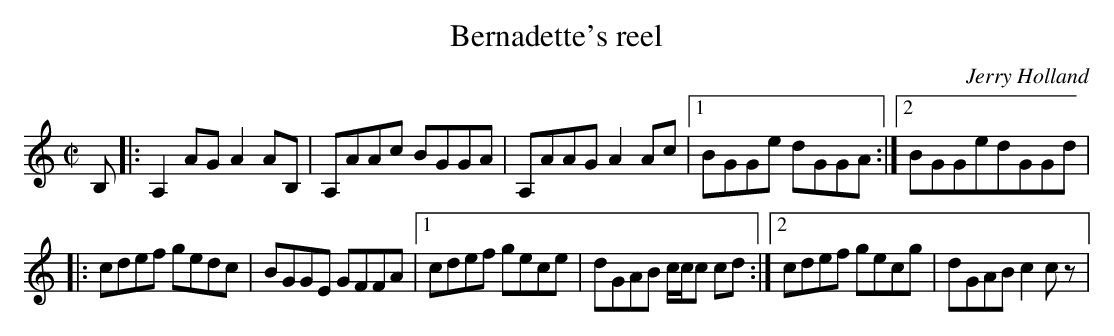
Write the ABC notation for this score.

X:1
T:Bernadette's reel
C:Jerry Holland
M:C|
L:1/8
K:C
B,|:A,2AGA2AB,|A,AAc BGGA|A,AAGA2Ac|1 BGGe dGGA:|2 BGGedGGd|
|:cdef gedc|BGGE GFFA|1 cdef gece|dGAB c/c/c cd:|2 cdef gecg|dGAB c2cz|
